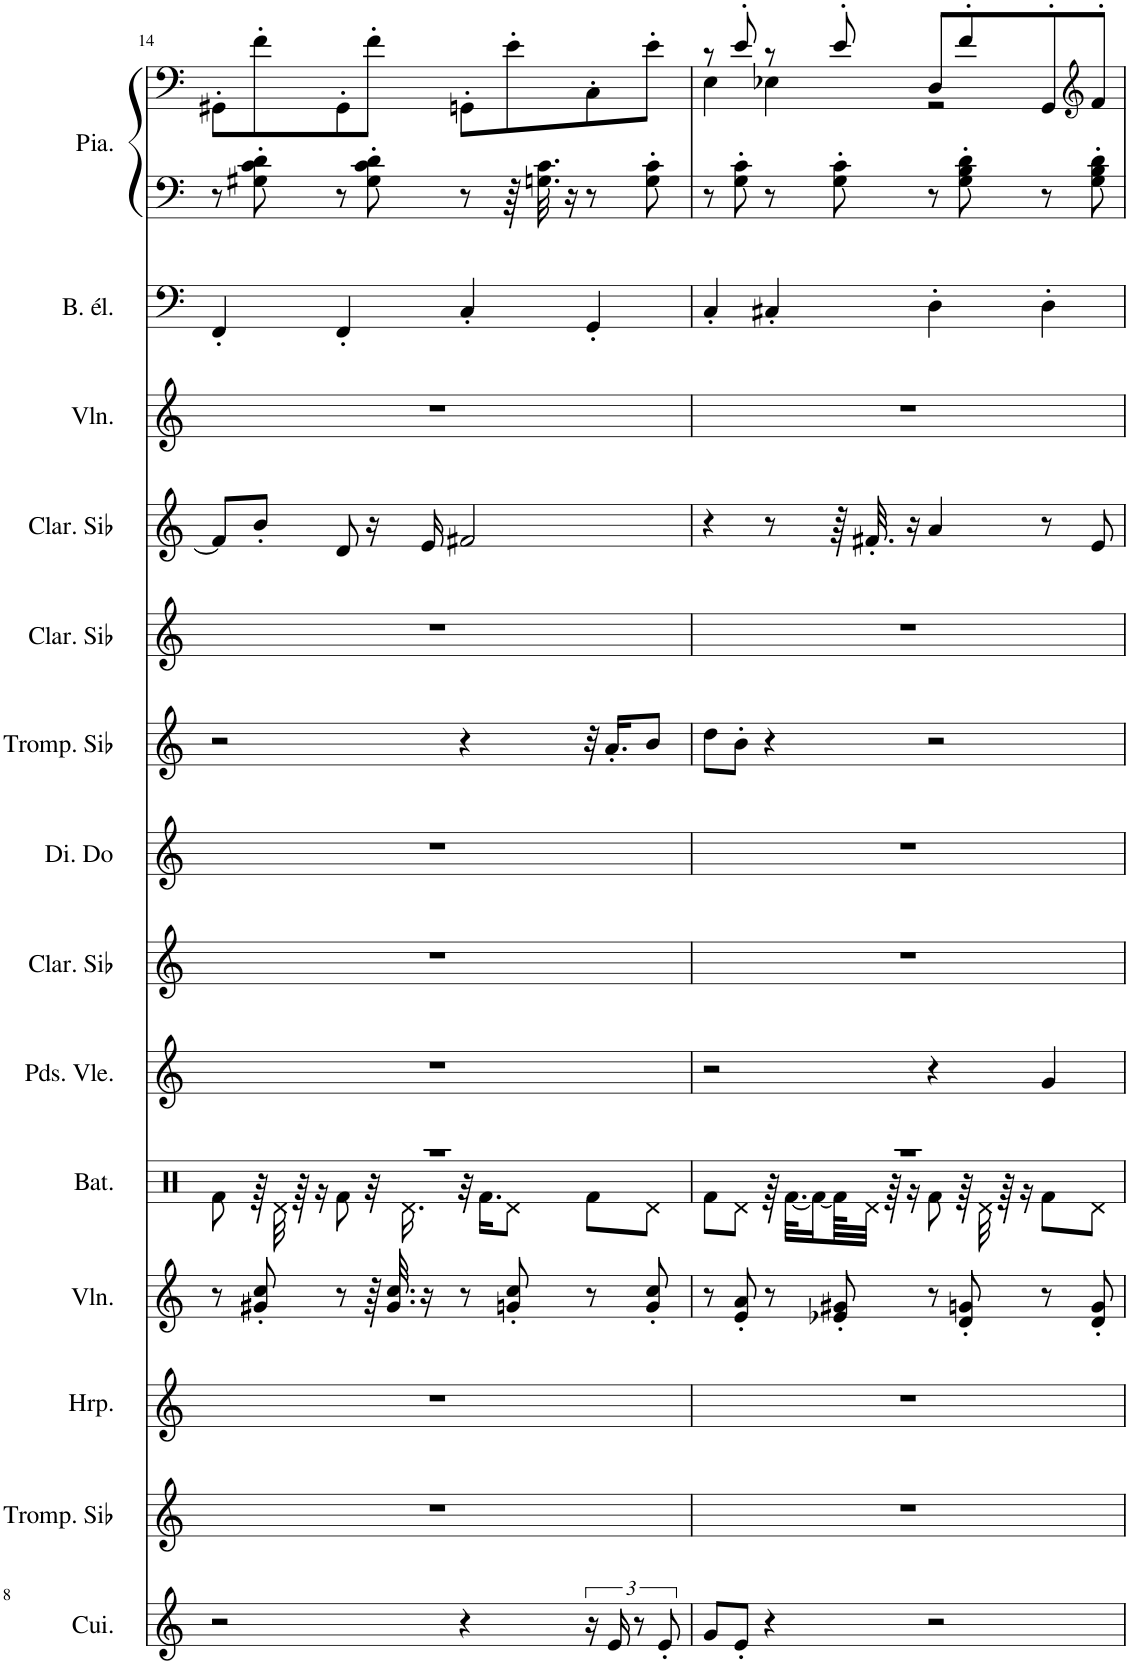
**kern	**kern	**kern	**kern	**kern	**kern	**kern	**kern	**kern	**kern	**kern	**kern	**kern	**kern	**kern
*part14	*part13	*part12	*part11	*part10	*part9	*part8	*part7	*part6	*part5	*part4	*part3	*part2	*part1	*part1
*staff15	*staff14	*staff13	*staff12	*staff11	*staff10	*staff9	*staff8	*staff7	*staff6	*staff5	*staff4	*staff3	*staff2	*staff1
*I"Cuivres, Brass Section	*I"Trompette en Sib, Muted Trumpet	*I"Harpe, Orchestral Harp	*I"Violon, Pizzicato Strings	*I"Batterie, Drums	*I"Pardessus de viole, Violin	*I"Clarinette en Sib, Clarinet Pipe	*I"Dizi en Do, Piccolo	*I"Trompette en Sib, Trumpet	*I"Clarinette en Sib, Clarinet Pipe	*I"Clarinette en Sib, Clarinet Pipe	*I"Violon, Tremolo Strings	*I"Basse électrique, Electric Bass (finger)	*I"Piano, Bright Acoustic Piano	*
*I'Cui.	*I'Tromp. Sib	*I'Hrp.	*I'Vln.	*I'Bat.	*I'Pds. Vle.	*I'Clar. Sib	*I'Di. Do	*I'Tromp. Sib	*I'Clar. Sib	*I'Clar. Sib	*I'Vln.	*I'B. él.	*I'Pia.	*
!!LO:PB:g=z
*clefG2	*clefG2	*clefG2	*clefG2	*clefX	*clefG2	*clefG2	*clefG2	*clefG2	*clefG2	*clefG2	*clefG2	*clefF4	*clefF4	*clefF4
*	*Trd1c2	*	*	*	*	*Trd1c2	*Trd-7c-12	*Trd1c2	*Trd1c2	*Trd1c2	*	*Trd7c12	*	*
*k[]	*k[]	*k[]	*k[]	*k[]	*k[]	*k[]	*k[]	*k[]	*k[]	*k[]	*k[]	*k[]	*k[]	*k[]
*M4/4	*M4/4	*M4/4	*M4/4	*M4/4	*M4/4	*M4/4	*M4/4	*M4/4	*M4/4	*M4/4	*M4/4	*M4/4	*M4/4	*M4/4
=14	=14	=14	=14	=14	=14	=14	=14	=14	=14	=14	=14	=14	=14	=14
*	*	*	*	*^	*	*	*	*	*	*	*	*	*	*
2r	1r	1r	8r	1r	8Rf\	1r	1r	1r	2r	1r	8f#/L]	1r	4FF'/	8r	8GG#X'\L
.	.	.	8g#X/' 8cc/'	.	64r	.	.	.	.	.	8b'/J	.	.	8G#X\' 8c\' 8d\'	8f'\
.	.	.	.	.	32Rd\	.	.	.	.	.	.	.	.	.	.
.	.	.	.	.	64r	.	.	.	.	.	.	.	.	.	.
.	.	.	.	.	16r	.	.	.	.	.	.	.	.	.	.
.	.	.	8r	.	8Rf\	.	.	.	.	.	8d/	.	4FF'/	8r	8GG#'\
.	.	.	64r	.	32r	.	.	.	.	.	16r	.	.	8G#\' 8c\' 8d\'	8f'\J
.	.	.	32.g#/ 32.cc/	.	.	.	.	.	.	.	.	.	.	.	.
.	.	.	.	.	16.Rd\	.	.	.	.	.	.	.	.	.	.
.	.	.	16r	.	.	.	.	.	.	.	16e/	.	.	.	.
4r	.	.	8r	.	32r	.	.	.	4r	.	2f#X/	.	4C'/	8r	8GGn'\L
.	.	.	.	.	16.Rf\KL	.	.	.	.	.	.	.	.	.	.
.	.	.	8gn/' 8cc/'	.	8Rd\J	.	.	.	.	.	.	.	.	64r	8e'\
.	.	.	.	.	.	.	.	.	.	.	.	.	.	32.Gn\ 32.c\	.
.	.	.	.	.	.	.	.	.	.	.	.	.	.	16r	.
24r	.	.	8r	.	8Rf\L	.	.	.	32r	.	.	.	4GG'/	8r	8C'\
.	.	.	.	.	.	.	.	.	16.a'/KL	.	.	.	.	.	.
24e/	.	.	.	.	.	.	.	.	.	.	.	.	.	.	.
12r	.	.	.	.	.	.	.	.	.	.	.	.	.	.	.
.	.	.	8g/' 8cc/'	.	8Rd\J	.	.	.	8b/J	.	.	.	.	8G\' 8c\'	8e'\J
12e'/	.	.	.	.	.	.	.	.	.	.	.	.	.	.	.
=15	=15	=15	=15	=15	=15	=15	=15	=15	=15	=15	=15	=15	=15	=15	=15
*	*	*	*	*	*	*	*	*	*	*	*	*	*	*	*^
8g/L	1r	1r	8r	1r	8Rf\L	2r	1r	1r	8dd\L	1r	4r	1r	4C'/	8r	8r	4E\
8e'/J	.	.	8e/' 8a/'	.	8Rd\J	.	.	.	8b'\J	.	.	.	.	8G\' 8c\'	8e'/	.
4r	.	.	8r	.	64r	.	.	.	4r	.	8r	.	4C#X'/	8r	8r	4E-X\
.	.	.	.	.	[32.Rf\KLL	.	.	.	.	.	.	.	.	.	.	.
.	.	.	.	.	16Rf\_	.	.	.	.	.	.	.	.	.	.	.
.	.	.	8e-X/' 8g#X/'	.	64Rf\KL]	.	.	.	.	.	64r	.	.	8G\' 8c\'	8e'/	.
.	.	.	.	.	32Rd\JJJ	.	.	.	.	.	32.f#X'/	.	.	.	.	.
.	.	.	.	.	64r	.	.	.	.	.	.	.	.	.	.	.
.	.	.	.	.	16r	.	.	.	.	.	16r	.	.	.	.	.
2r	.	.	8r	.	8Rf\	4r	.	.	2r	.	4a/	.	4D'\	8r	8D/L	2r
.	.	.	8d/' 8gn/'	.	64r	.	.	.	.	.	.	.	.	8G\' 8B\' 8d\'	8f'/	.
.	.	.	.	.	32Rd\	.	.	.	.	.	.	.	.	.	.	.
.	.	.	.	.	64r	.	.	.	.	.	.	.	.	.	.	.
.	.	.	.	.	16r	.	.	.	.	.	.	.	.	.	.	.
.	.	.	8r	.	8Rf\L	4g/	.	.	.	.	8r	.	4D'\	8r	8GG'/	.
*	*	*	*	*	*	*	*	*	*	*	*	*	*	*	*clefG2	*
.	.	.	8d/' 8g/'	.	8Rd\J	.	.	.	.	.	8e/	.	.	8G\' 8B\' 8d\'	8f'/J	.
*	*	*	*	*v	*v	*	*	*	*	*	*	*	*	*	*v	*v
=	=	=	=	=	=	=	=	=	=	=	=	=	=	=
*-	*-	*-	*-	*-	*-	*-	*-	*-	*-	*-	*-	*-	*-	*-
